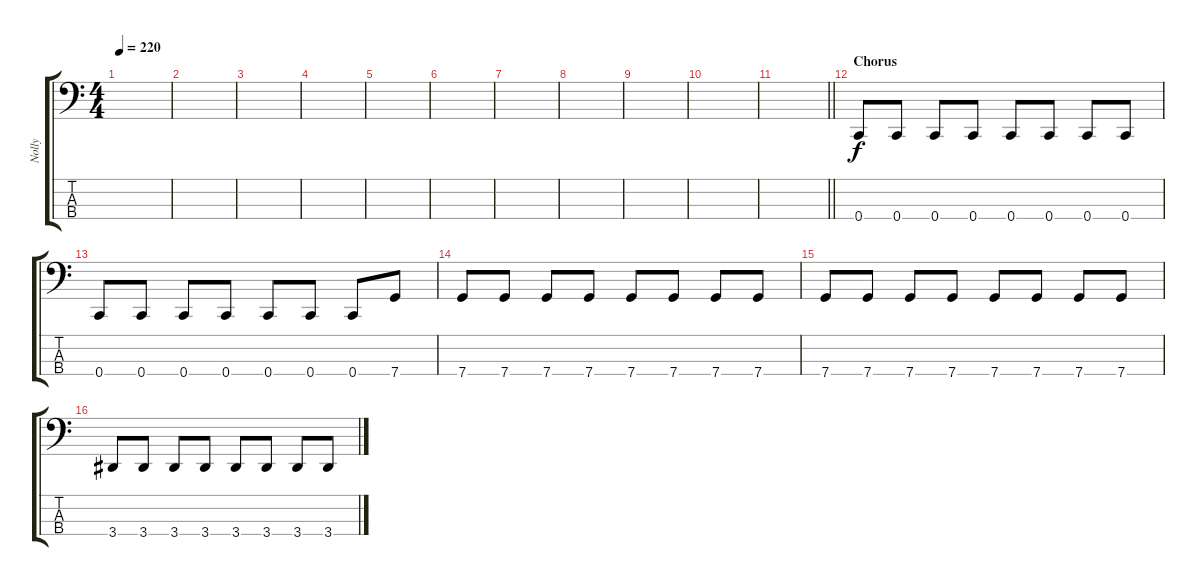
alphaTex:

\track ("Nolly" "Nolly") {instrument electricbassfinger}
\staff {score tabs}
\tuning (F2 C2 G1 C1) {hide}
\ts (4 4)
\tempo 220
\clef f4
\ks c
|
|
|
|
|
|
|
|
|
|
\barLineRight lightlight
|
\section ("" "Chorus")
0.4.8 0.4.8 0.4.8 0.4.8 0.4.8 0.4.8 0.4.8 0.4.8 |
0.4.8 0.4.8 0.4.8 0.4.8 0.4.8 0.4.8 0.4.8 7.4.8 |
7.4.8 7.4.8 7.4.8 7.4.8 7.4.8 7.4.8 7.4.8 7.4.8 |
7.4.8 7.4.8 7.4.8 7.4.8 7.4.8 7.4.8 7.4.8 7.4.8 |
3.4.8 3.4.8 3.4.8 3.4.8 3.4.8 3.4.8 3.4.8 3.4.8
